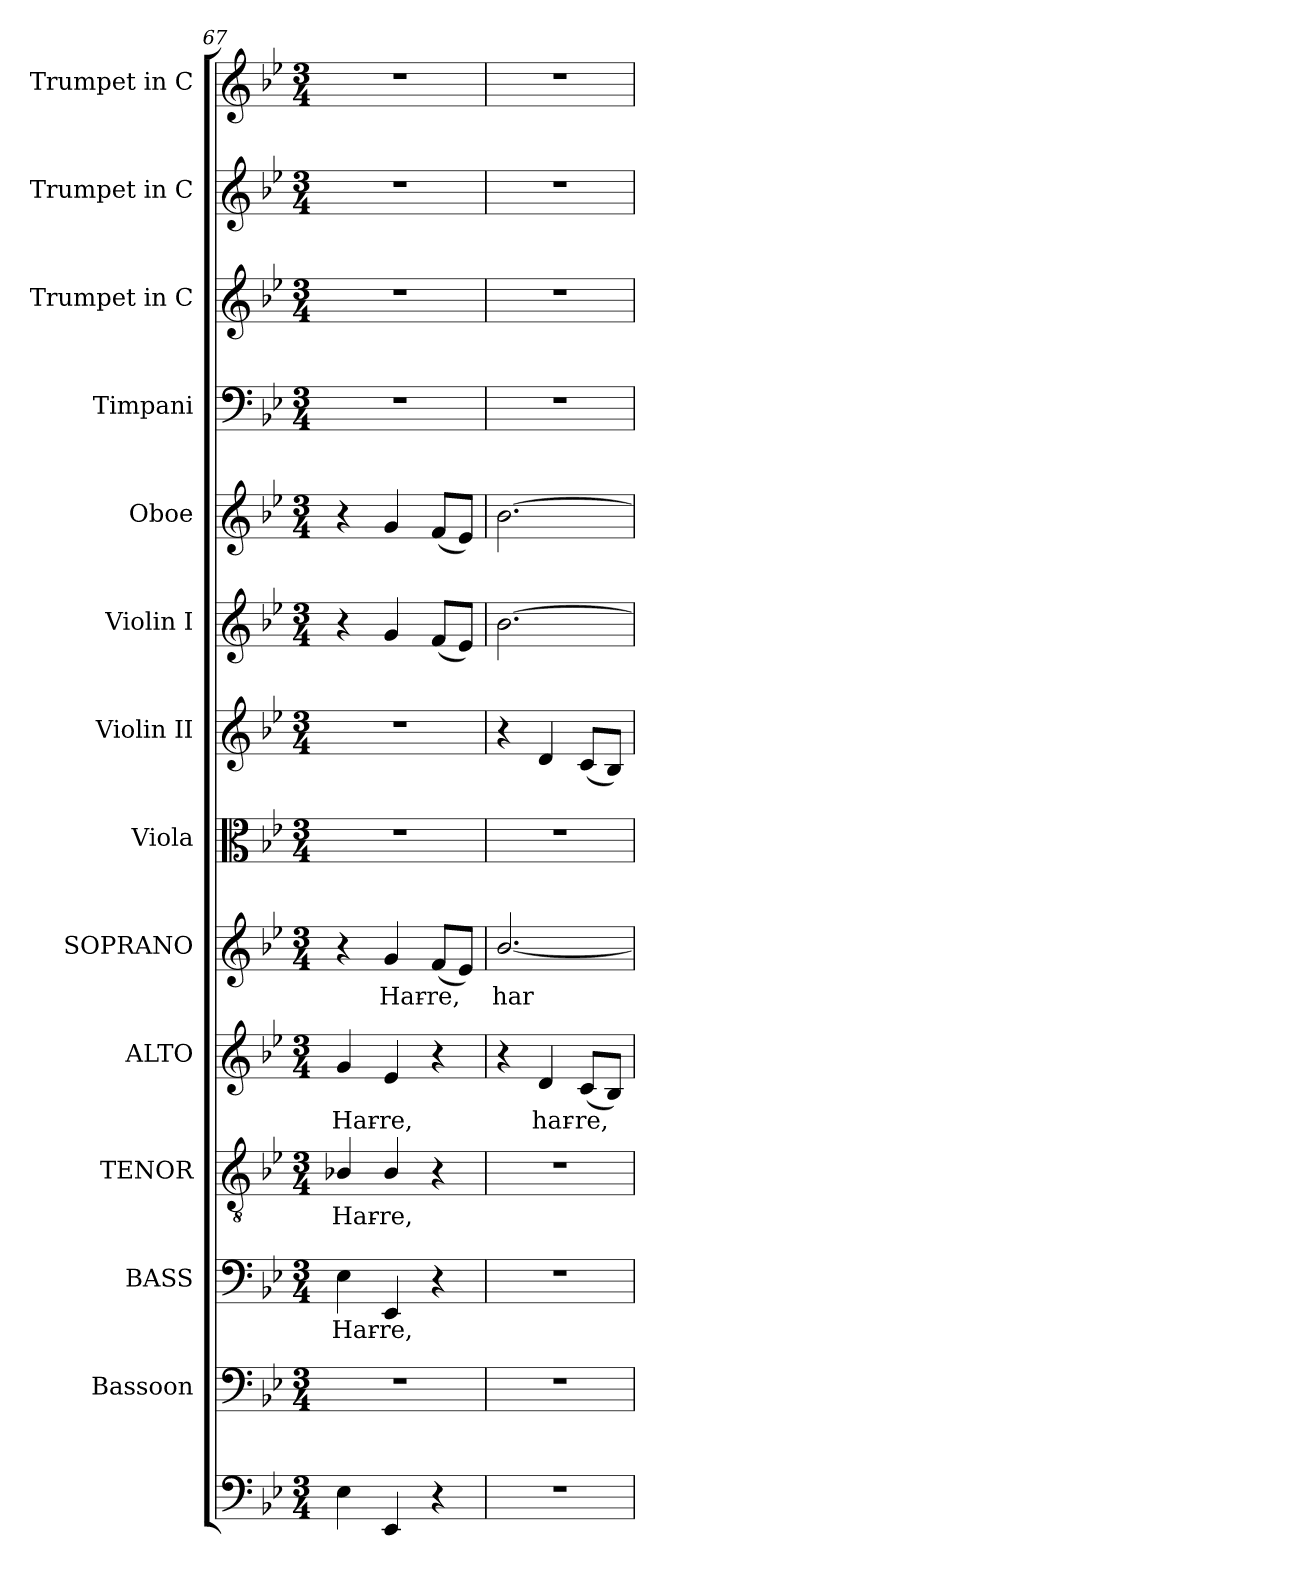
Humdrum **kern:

**kern	**kern	**kern	**text	**kern	**text	**kern	**text	**kern	**text	**kern	**kern	**kern	**kern	**kern	**kern	**kern	**kern
*part14	*part13	*part12	*part12	*part11	*part11	*part10	*part10	*part9	*part9	*part8	*part7	*part6	*part5	*part4	*part3	*part2	*part1
*staff14	*staff13	*staff12	*staff12	*staff11	*staff11	*staff10	*staff10	*staff9	*staff9	*staff8	*staff7	*staff6	*staff5	*staff4	*staff3	*staff2	*staff1
*	*I"Bassoon	*I"BASS	*	*I"TENOR	*	*I"ALTO	*	*I"SOPRANO	*	*I"Viola	*I"Violin II	*I"Violin I	*I"Oboe	*I"Timpani	*I"Trumpet in C	*I"Trumpet in C	*I"Trumpet in C
*	*	*	*	*	*	*I'Alto	*	*I'Soprano	*	*I'Viola	*I'Violin II	*I'Violin I	*I'Oboe	*I'Timp.	*	*	*
*clefF4	*clefF4	*clefF4	*	*clefGv2	*	*clefG2	*	*clefG2	*	*clefC3	*clefG2	*clefG2	*clefG2	*clefF4	*clefG2	*clefG2	*clefG2
*	*	*	*	*ITrd7c12	*	*	*	*	*	*	*	*	*	*	*	*	*
*k[b-e-]	*k[b-e-]	*k[b-e-]	*	*k[b-e-]	*	*k[b-e-]	*	*k[b-e-]	*	*k[b-e-]	*k[b-e-]	*k[b-e-]	*k[b-e-]	*k[b-e-]	*k[b-e-]	*k[b-e-]	*k[b-e-]
*B-:	*B-:	*B-:	*	*B-:	*	*B-:	*	*B-:	*	*B-:	*B-:	*B-:	*B-:	*B-:	*B-:	*B-:	*B-:
*M3/4	*M3/4	*M3/4	*	*M3/4	*	*M3/4	*	*M3/4	*	*M3/4	*M3/4	*M3/4	*M3/4	*M3/4	*M3/4	*M3/4	*M3/4
=67	=67	=67	=67	=67	=67	=67	=67	=67	=67	=67	=67	=67	=67	=67	=67	=67	=67
!	!LO:N:vis=1	!	!	!	!	!	!	!	!	!	!	!	!	!	!	!	!
!	!	!	!LO:LY:b:color=#000000	!	!	!	!	!	!	!	!	!	!	!	!	!	!
!	!	!	!	!	!LO:LY:b:color=#000000	!	!	!	!	!	!	!	!	!	!	!	!
!	!	!	!	!	!	!	!LO:LY:b:color=#000000	!	!	!LO:N:vis=1	!LO:N:vis=1	!	!	!LO:N:vis=1	!LO:N:vis=1	!LO:N:vis=1	!LO:N:vis=1
4E-i\	2.r	4E-i\	Har-	4BB-Xi/	Har-	4gi/	Har-	4r	.	2.r	2.r	4r	4r	2.r	2.r	2.r	2.r
!	!	!	!LO:LY:b:color=#000000	!	!	!	!	!	!	!	!	!	!	!	!	!	!
!	!	!	!	!	!LO:LY:b:color=#000000	!	!	!	!	!	!	!	!	!	!	!	!
!	!	!	!	!	!	!	!LO:LY:b:color=#000000	!	!	!	!	!	!	!	!	!	!
!	!	!	!	!	!	!	!	!	!LO:LY:b:color=#000000	!	!	!	!	!	!	!	!
4EE-i/	.	4EE-i/	-re,	4BB-i/	-re,	4e-i/	-re,	4gi/	Har-	.	.	4gi/	4gi/	.	.	.	.
!	!	!	!	!	!	!	!	!	!LO:LY:b:color=#000000	!	!	!	!	!	!	!	!
4r	.	4r	.	4r	.	4r	.	(8fi/L	-re,	.	.	(8fi/L	(8fi/L	.	.	.	.
.	.	.	.	.	.	.	.	8e-i/J)	.	.	.	8e-i/J)	8e-i/J)	.	.	.	.
=68	=68	=68	=68	=68	=68	=68	=68	=68	=68	=68	=68	=68	=68	=68	=68	=68	=68
!LO:N:vis=1	!LO:N:vis=1	!LO:N:vis=1	!	!LO:N:vis=1	!	!	!	!	!	!	!	!	!	!	!	!	!
!	!	!	!	!	!	!	!	!	!LO:LY:b:color=#000000	!LO:N:vis=1	!	!	!	!LO:N:vis=1	!LO:N:vis=1	!LO:N:vis=1	!LO:N:vis=1
2.r	2.r	2.r	.	2.r	.	4r	.	[2.b-i/	har-	2.r	4r	[2.b-i\	[2.b-i\	2.r	2.r	2.r	2.r
!	!	!	!	!	!	!	!LO:LY:b:color=#000000	!	!	!	!	!	!	!	!	!	!
.	.	.	.	.	.	4di/	har-	.	.	.	4di/	.	.	.	.	.	.
!	!	!	!	!	!	!	!LO:LY:b:color=#000000	!	!	!	!	!	!	!	!	!	!
.	.	.	.	.	.	(8ci/L	-re,	.	.	.	(8ci/L	.	.	.	.	.	.
.	.	.	.	.	.	8B-i/J)	.	.	.	.	8B-i/J)	.	.	.	.	.	.
=	=	=	=	=	=	=	=	=	=	=	=	=	=	=	=	=	=
*-	*-	*-	*-	*-	*-	*-	*-	*-	*-	*-	*-	*-	*-	*-	*-	*-	*-
